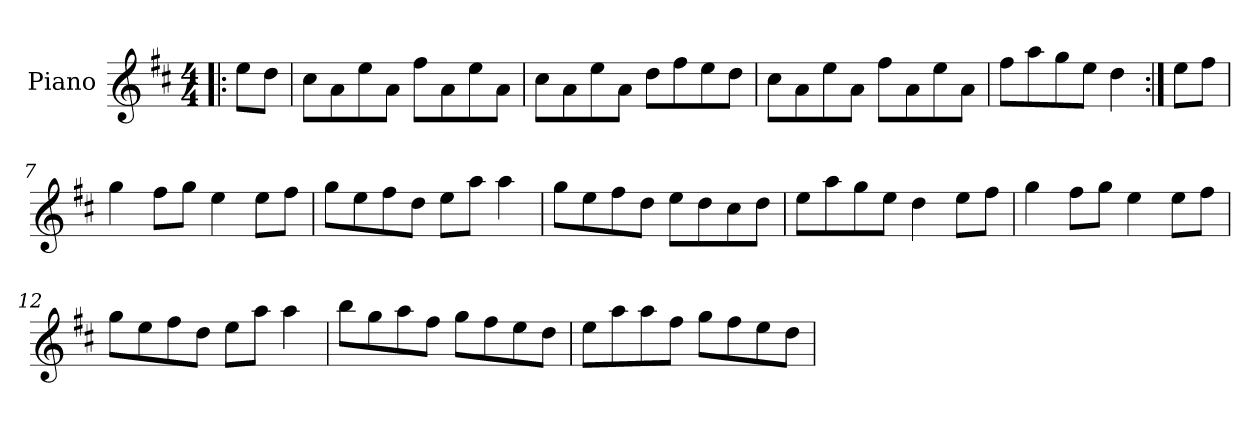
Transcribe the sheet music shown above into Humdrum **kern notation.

**kern
*part1
*staff1
*I"Piano
*I'Pno
*clefG2
*k[f#c#]
*A:mix
*M4/4
=1!|:
8ee\L
8dd\J
=2
8cc#\L
8a\
8ee\
8a\J
8ff#\L
8a\
8ee\
8a\J
=3
8cc#\L
8a\
8ee\
8a\J
8dd\L
8ff#\
8ee\
8dd\J
=4
8cc#\L
8a\
8ee\
8a\J
8ff#\L
8a\
8ee\
8a\J
=5
8ff#\L
8aa\
8gg\
8ee\J
4dd\
!!LO:LB:g=z
=6:|!
8ee\L
8ff#\J
=7
4gg\
8ff#\L
8gg\J
4ee\
8ee\L
8ff#\J
=8
8gg\L
8ee\
8ff#\
8dd\J
8ee\L
8aa\J
4aa\
=9
8gg\L
8ee\
8ff#\
8dd\J
8ee\L
8dd\
8cc#\
8dd\J
=10
8ee\L
8aa\
8gg\
8ee\J
4dd\
8ee\L
8ff#\J
!!LO:LB:g=z
=11
4gg\
8ff#\L
8gg\J
4ee\
8ee\L
8ff#\J
=12
8gg\L
8ee\
8ff#\
8dd\J
8ee\L
8aa\J
4aa\
=13
8bb\L
8gg\
8aa\
8ff#\J
8gg\L
8ff#\
8ee\
8dd\J
=14
8ee\L
8aa\
8aa\
8ff#\J
8gg\L
8ff#\
8ee\
8dd\J
=
*-
